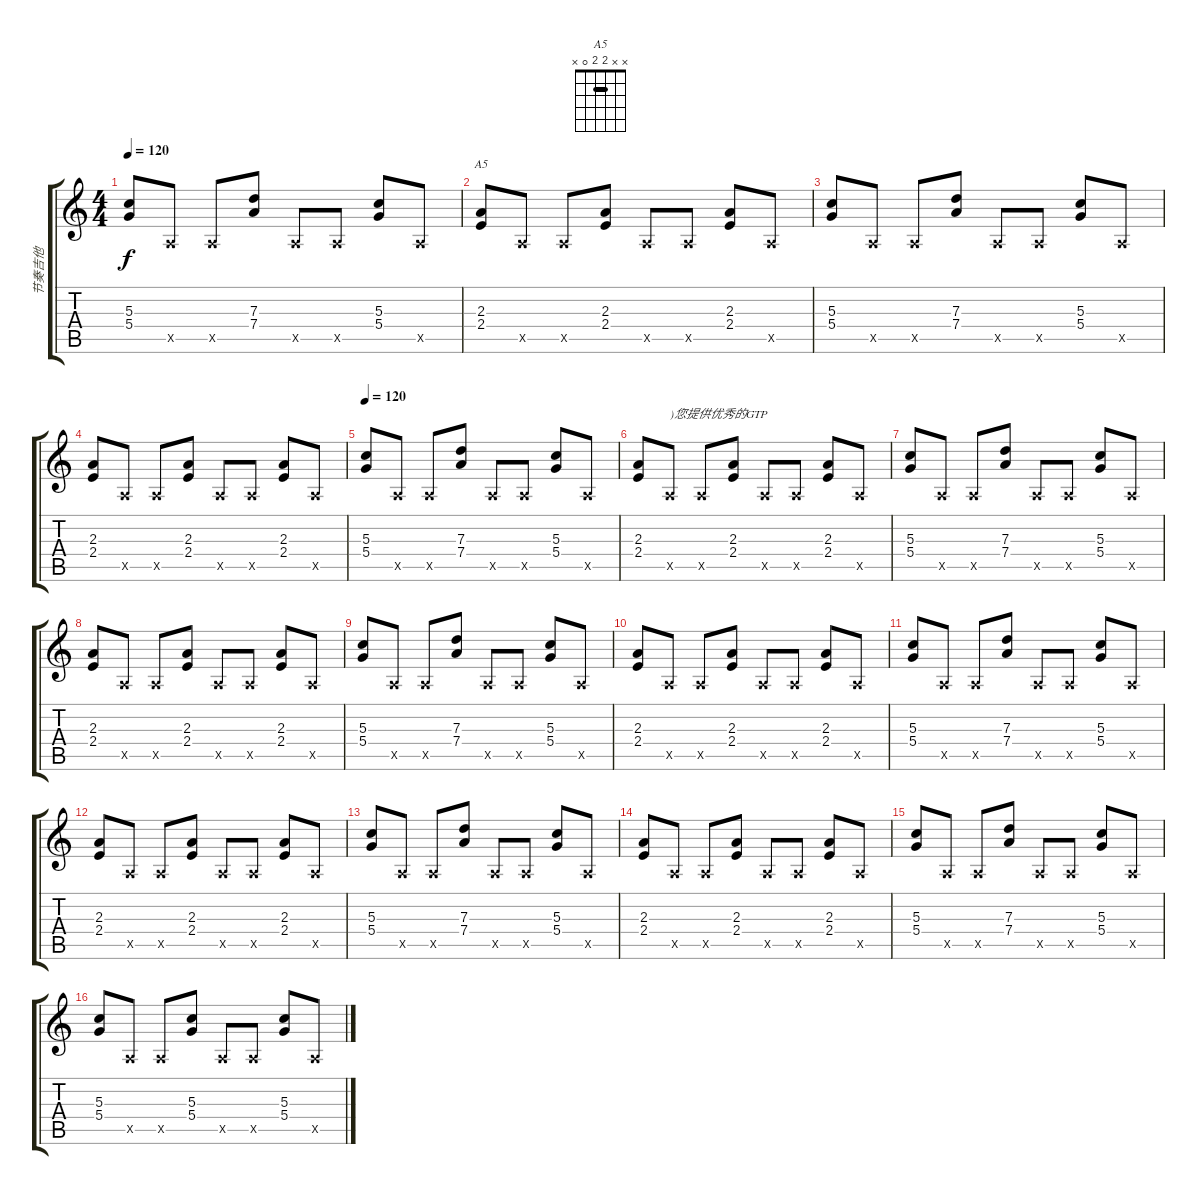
\track ("节奏吉他" "节奏吉他") {instrument distortionguitar}
\staff {score tabs}
\tuning (E4 B3 G3 D3 A2 E2) {hide}
\chord ("A5" x x 2 2 0 x) {barre 2}
\ts (4 4)
\tempo 120
\clef g2
\ks c
(5.3 5.4).8{dy f} 0.5{x}.8 0.5{x}.8 (7.3 7.4).8 0.5{x}.8 0.5{x}.8 (5.3 5.4).8 0.5{x}.8 |
(2.3 2.4).8{ch "A5" volume 16 instrument distortionguitar} 0.5{x}.8{instrument distortionguitar} 0.5{x}.8 (2.3 2.4).8 0.5{x}.8 0.5{x}.8 (2.3 2.4).8 0.5{x}.8 |
(5.3 5.4).8 0.5{x}.8 0.5{x}.8 (7.3 7.4).8 0.5{x}.8 0.5{x}.8 (5.3 5.4).8 0.5{x}.8 |
(2.3 2.4).8{volume 10 balance 9 instrument distortionguitar} 0.5{x}.8 0.5{x}.8 (2.3 2.4).8 0.5{x}.8 0.5{x}.8 (2.3 2.4).8 0.5{x}.8 |
\tempo 120
(5.3 5.4).8 0.5{x}.8 0.5{x}.8 (7.3 7.4).8 0.5{x}.8 0.5{x}.8 (5.3 5.4).8 0.5{x}.8 |
(2.3 2.4).8{volume 10 balance 9 instrument distortionguitar} 0.5{x}.8{txt ")您提供优秀的GTP"} 0.5{x}.8 (2.3 2.4).8 0.5{x}.8 0.5{x}.8 (2.3 2.4).8 0.5{x}.8 |
(5.3 5.4).8 0.5{x}.8 0.5{x}.8 (7.3 7.4).8 0.5{x}.8 0.5{x}.8 (5.3 5.4).8 0.5{x}.8 |
(2.3 2.4).8{volume 10 balance 9 instrument distortionguitar} 0.5{x}.8 0.5{x}.8 (2.3 2.4).8 0.5{x}.8 0.5{x}.8 (2.3 2.4).8 0.5{x}.8 |
(5.3 5.4).8 0.5{x}.8 0.5{x}.8 (7.3 7.4).8 0.5{x}.8 0.5{x}.8 (5.3 5.4).8 0.5{x}.8 |
(2.3 2.4).8{volume 10 balance 9 instrument distortionguitar} 0.5{x}.8 0.5{x}.8 (2.3 2.4).8 0.5{x}.8 0.5{x}.8 (2.3 2.4).8 0.5{x}.8 |
(5.3 5.4).8 0.5{x}.8 0.5{x}.8 (7.3 7.4).8 0.5{x}.8 0.5{x}.8 (5.3 5.4).8 0.5{x}.8 |
(2.3 2.4).8{volume 10 balance 9 instrument distortionguitar} 0.5{x}.8 0.5{x}.8 (2.3 2.4).8 0.5{x}.8 0.5{x}.8 (2.3 2.4).8 0.5{x}.8 |
(5.3 5.4).8 0.5{x}.8 0.5{x}.8 (7.3 7.4).8 0.5{x}.8 0.5{x}.8 (5.3 5.4).8 0.5{x}.8 |
(2.3 2.4).8{volume 10 balance 9 instrument distortionguitar} 0.5{x}.8 0.5{x}.8 (2.3 2.4).8 0.5{x}.8 0.5{x}.8 (2.3 2.4).8 0.5{x}.8 |
(5.3 5.4).8 0.5{x}.8 0.5{x}.8 (7.3 7.4).8 0.5{x}.8 0.5{x}.8 (5.3 5.4).8 0.5{x}.8 |
(5.3 5.4).8 0.5{x}.8 0.5{x}.8 (5.3 5.4).8 0.5{x}.8 0.5{x}.8 (5.3 5.4).8 0.5{x}.8
